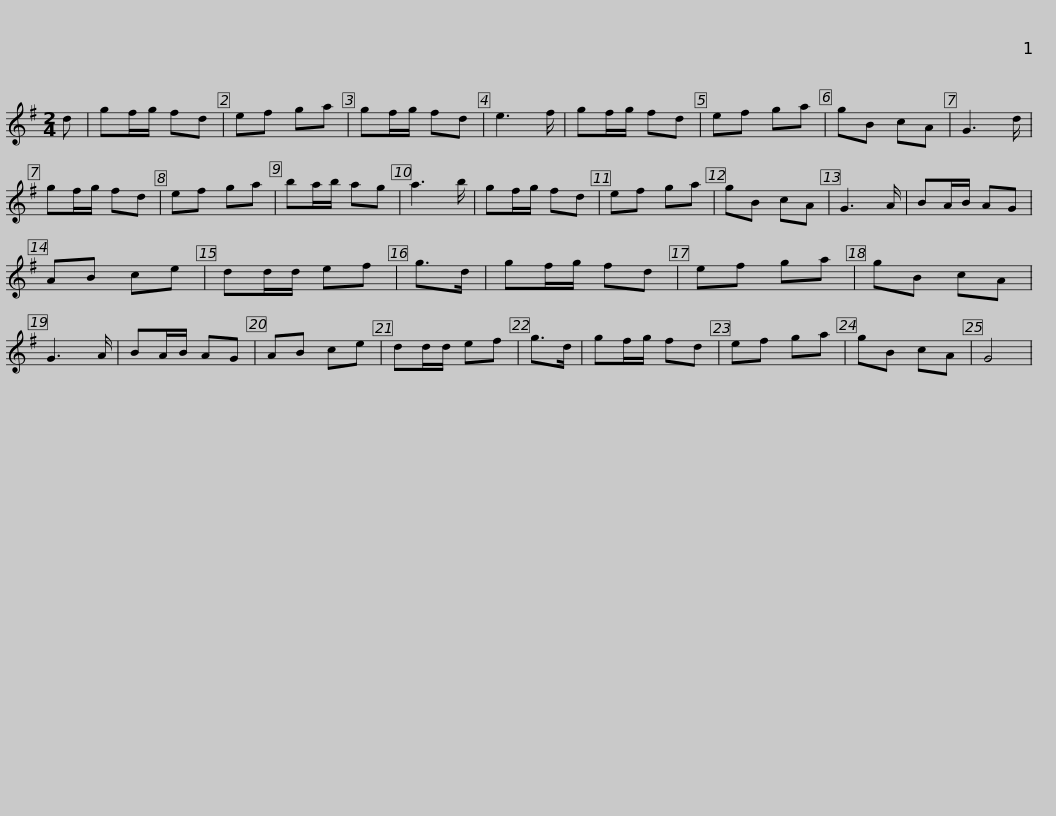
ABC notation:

X:1
L:1/8
M:2/4
I:linebreak $
K:G
V:1 treble
V:1
 d | gf/g/ fd | ef ga | gf/g/ fd | e3 f/ | %5
 gf/g/ fd | ef ga | gB cA | G3 d/ | gf/g/ fd | %10
 ef ga |$ ba/b/ ag | a3 b/ | gf/g/ fd | ef ga | %15
 gB cA | G3 A/ | BA/B/ AG | AB ce | dd/d/ ef | %20
 g>d |$ gf/g/ fd | ef ga | gB cA | G3 A/ | %25
 BA/B/ AG | AB ce | dd/d/ ef | g>d | gf/g/ fd | %30
 ef ga |$ gB cA | G4 | %33
